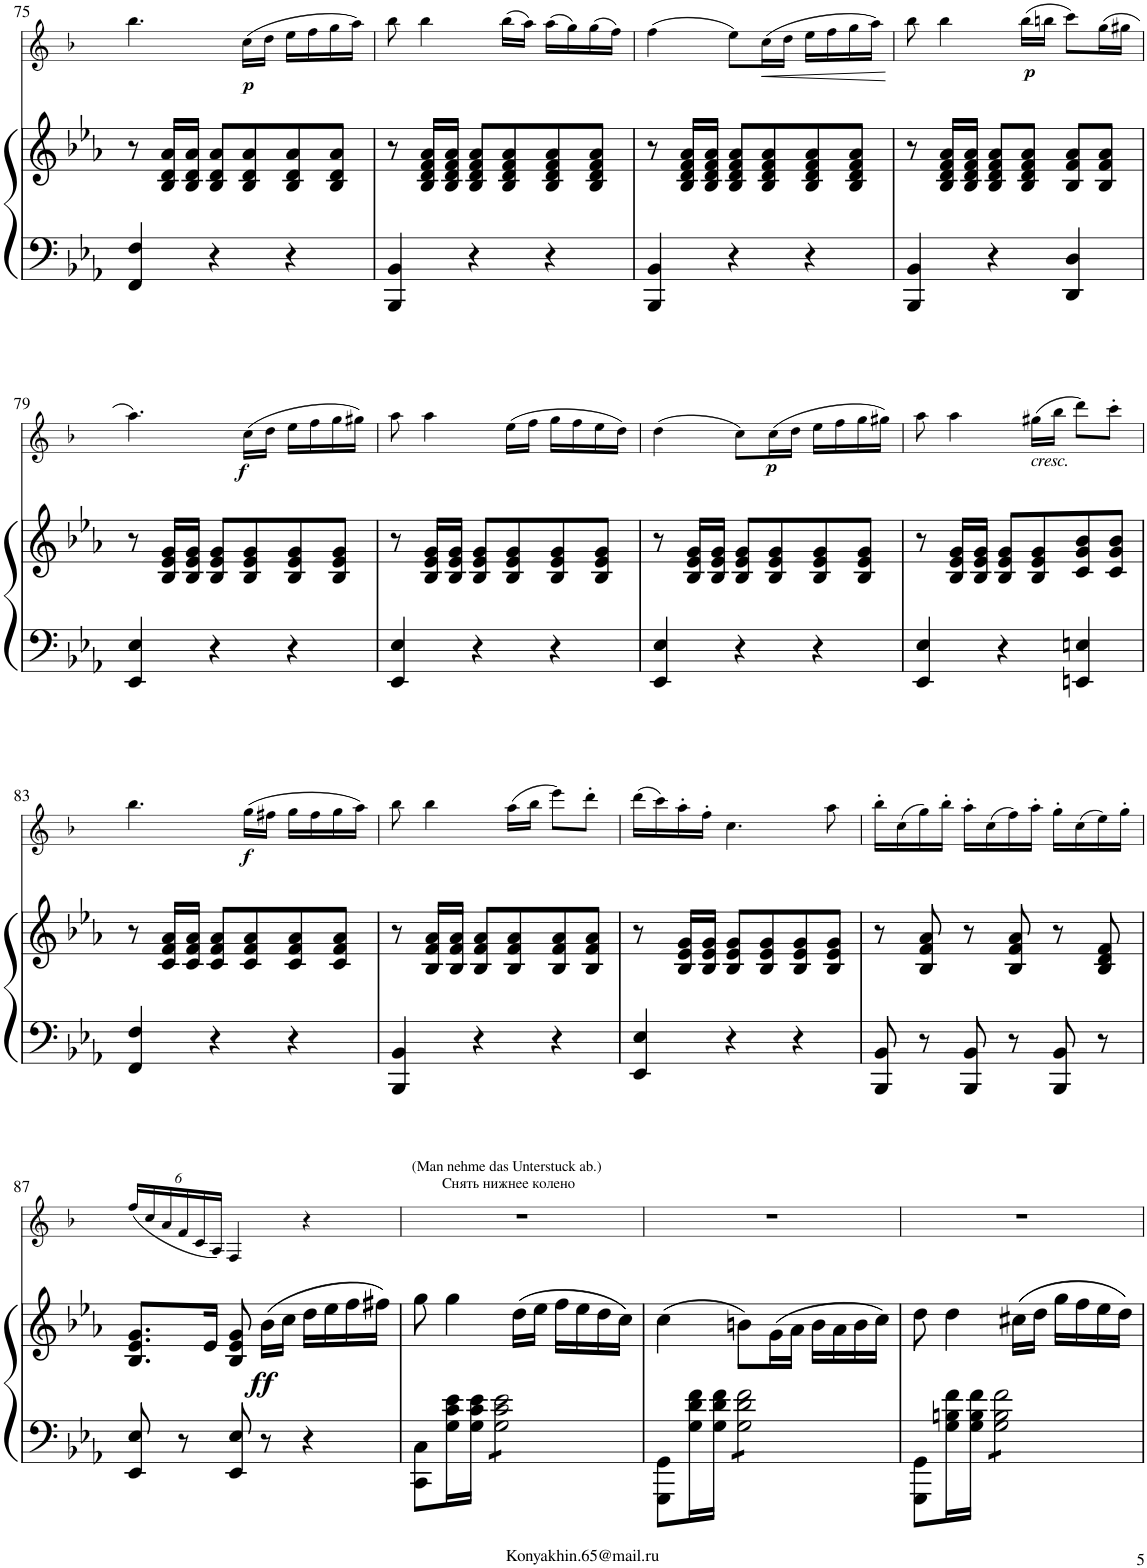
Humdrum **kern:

**kern	**kern	**dynam	**kern	**dynam
*part2	*part2	*part2	*part1	*part1
*staff3	*staff2	*staff2/3	*staff1	*staff1
*I"PIANO	*	*	*I"Clarinette in B   solo	*
*	*	*	*I'Cl	*
!!LO:PB:g=z
*clefF4	*clefG2	*	*clefG2	*
*	*	*	*Trd1c2	*
*k[b-e-a-]	*k[b-e-a-]	*	*k[b-]	*
*M3/4	*M3/4	*	*M3/4	*
=75	=75	=75	=75	=75
4FF/ 4F/	8r	.	4.bb-\	.
.	16B-/ 16d/ 16a-/LL	.	.	.
.	16B-/ 16d/ 16a-/JJ	.	.	.
4r	8B-/ 8d/ 8a-/L	.	.	.
!	!	!	!	!LO:DY:b
.	8B-/ 8d/ 8a-/	.	(16cc\LL	p
.	.	.	16dd\JJ	.
4r	8B-/ 8d/ 8a-/	.	16ee\LL	.
.	.	.	16ff\	.
.	8B-/ 8d/ 8a-/J	.	16gg\	.
.	.	.	16aa\JJ)	.
=76	=76	=76	=76	=76
4BBB-/ 4BB-/	8r	.	8bb-\	.
.	16B-/ 16d/ 16f/ 16a-/LL	.	4bb-\	.
.	16B-/ 16d/ 16f/ 16a-/JJ	.	.	.
4r	8B-/ 8d/ 8f/ 8a-/L	.	.	.
.	8B-/ 8d/ 8f/ 8a-/	.	(16bb-\LL	.
.	.	.	16aa\JJ)	.
4r	8B-/ 8d/ 8f/ 8a-/	.	(16aa\LL	.
.	.	.	16gg\)	.
.	8B-/ 8d/ 8f/ 8a-/J	.	(16gg\	.
.	.	.	16ff\JJ)	.
=77	=77	=77	=77	=77
4BBB-/ 4BB-/	8r	.	(4ff\	.
.	16B-/ 16d/ 16f/ 16a-/LL	.	.	.
.	16B-/ 16d/ 16f/ 16a-/JJ	.	.	.
4r	8B-/ 8d/ 8f/ 8a-/L	.	8ee\L)	.
!	!	!	!	!LO:HP:b
.	8B-/ 8d/ 8f/ 8a-/	.	(16cc\L	<
.	.	.	16dd\JJ	.
4r	8B-/ 8d/ 8f/ 8a-/	.	16ee\LL	.
.	.	.	16ff\	.
.	8B-/ 8d/ 8f/ 8a-/J	.	16gg\	.
.	.	.	16aa\JJ)	.
.	.	.	.	[
=78	=78	=78	=78	=78
4BBB-/ 4BB-/	8r	.	8bb-\	.
.	16B-/ 16d/ 16f/ 16a-/LL	.	4bb-\	.
.	16B-/ 16d/ 16f/ 16a-/JJ	.	.	.
4r	8B-/ 8d/ 8f/ 8a-/L	.	.	.
!	!	!	!	!LO:DY:b
.	8B-/ 8d/ 8f/ 8a-/J	.	(16bb-\LL	p
.	.	.	16bbn\JJ	.
4DD/ 4D/	8B-/ 8f/ 8a-/L	.	8ccc\L)	.
.	8B-/ 8f/ 8a-/J	.	(16gg\L	.
.	.	.	16gg#X\JJ	.
!!LO:LB:g=z
=79	=79	=79	=79	=79
4EE-/ 4E-/	8r	.	4.aa\)	.
.	16B-/ 16e-/ 16g/LL	.	.	.
.	16B-/ 16e-/ 16g/JJ	.	.	.
4r	8B-/ 8e-/ 8g/L	.	.	.
!	!	!	!	!LO:DY:b
.	8B-/ 8e-/ 8g/	.	(16cc\LL	f
.	.	.	16dd\JJ	.
4r	8B-/ 8e-/ 8g/	.	16ee\LL	.
.	.	.	16ff\	.
.	8B-/ 8e-/ 8g/J	.	16gg\	.
.	.	.	16gg#X\JJ)	.
=80	=80	=80	=80	=80
4EE-/ 4E-/	8r	.	8aa\	.
.	16B-/ 16e-/ 16g/LL	.	4aa\	.
.	16B-/ 16e-/ 16g/JJ	.	.	.
4r	8B-/ 8e-/ 8g/L	.	.	.
.	8B-/ 8e-/ 8g/	.	(16ee\LL	.
.	.	.	16ff\JJ	.
4r	8B-/ 8e-/ 8g/	.	16gg\LL	.
.	.	.	16ff\	.
.	8B-/ 8e-/ 8g/J	.	16ee\	.
.	.	.	16dd\JJ)	.
=81	=81	=81	=81	=81
4EE-/ 4E-/	8r	.	(4dd\	.
.	16B-/ 16e-/ 16g/LL	.	.	.
.	16B-/ 16e-/ 16g/JJ	.	.	.
4r	8B-/ 8e-/ 8g/L	.	8cc\L)	.
!	!	!	!	!LO:DY:b
.	8B-/ 8e-/ 8g/	.	(16cc\L	p
.	.	.	16dd\JJ	.
4r	8B-/ 8e-/ 8g/	.	16ee\LL	.
.	.	.	16ff\	.
.	8B-/ 8e-/ 8g/J	.	16gg\	.
.	.	.	16gg#X\JJ)	.
=82	=82	=82	=82	=82
4EE-/ 4E-/	8r	.	8aa\	.
.	16B-/ 16e-/ 16g/LL	.	4aa\	.
.	16B-/ 16e-/ 16g/JJ	.	.	.
4r	8B-/ 8e-/ 8g/L	.	.	.
!	!	!	!LO:TX:b:i:t=cresc.	!
.	8B-/ 8e-/ 8g/	.	(16gg#X\LL	.
.	.	.	16bb-\JJ	.
4EEn/ 4En/	8c/ 8g/ 8b-/	.	8ddd\L)	.
.	8c/ 8g/ 8b-/J	.	8ccc'\J	.
!!LO:LB:g=z
=83	=83	=83	=83	=83
4FF/ 4F/	8r	.	4.bb-\	.
.	16c/ 16f/ 16a-/LL	.	.	.
.	16c/ 16f/ 16a-/JJ	.	.	.
4r	8c/ 8f/ 8a-/L	.	.	.
!	!	!	!	!LO:DY:b
.	8c/ 8f/ 8a-/	.	(16gg\LL	f
.	.	.	16ff#X\JJ	.
4r	8c/ 8f/ 8a-/	.	16gg\LL	.
.	.	.	16ff#\	.
.	8c/ 8f/ 8a-/J	.	16gg\	.
.	.	.	16aa\JJ)	.
=84	=84	=84	=84	=84
4BBB-/ 4BB-/	8r	.	8bb-\	.
.	16B-/ 16f/ 16a-/LL	.	4bb-\	.
.	16B-/ 16f/ 16a-/JJ	.	.	.
4r	8B-/ 8f/ 8a-/L	.	.	.
.	8B-/ 8f/ 8a-/	.	(16aa\LL	.
.	.	.	16bb-\JJ	.
4r	8B-/ 8f/ 8a-/	.	8eee\L)	.
.	8B-/ 8f/ 8a-/J	.	8ddd'\J	.
=85	=85	=85	=85	=85
4EE-/ 4E-/	8r	.	(16ddd\LL	.
.	.	.	16ccc\)	.
.	16B-/ 16e-/ 16g/LL	.	16aa'\	.
.	16B-/ 16e-/ 16g/JJ	.	16ff'\JJ	.
4r	8B-/ 8e-/ 8g/L	.	4.cc\	.
.	8B-/ 8e-/ 8g/	.	.	.
4r	8B-/ 8e-/ 8g/	.	.	.
.	8B-/ 8e-/ 8g/J	.	8aa\	.
=86	=86	=86	=86	=86
8BBB-/ 8BB-/	8r	.	16bb-'\LL	.
.	.	.	(16cc\	.
8r	8B-/ 8f/ 8a-/	.	16gg\)	.
.	.	.	16bb-'\JJ	.
8BBB-/ 8BB-/	8r	.	16aa'\LL	.
.	.	.	(16cc\	.
8r	8B-/ 8f/ 8a-/	.	16ff\)	.
.	.	.	16aa'\JJ	.
8BBB-/ 8BB-/	8r	.	16gg'\LL	.
.	.	.	(16cc\	.
8r	8B-/ 8d/ 8f/	.	16ee\)	.
.	.	.	16gg'\JJ	.
!!LO:LB:g=z
=87	=87	=87	=87	=87
*	*	*	*Xbrackettup	*
8EE-/ 8E-/	8.B-/ 8.e-/ 8.g/L	.	(24ff/LL	.
.	.	.	24cc/	.
.	.	.	24a/	.
8r	.	.	24f/	.
.	.	.	24c/	.
.	16e-/Jk	.	.	.
.	.	.	24A/JJ)	.
8EE-/ 8E-/	8B-/ 8e-/ 8g/	.	4F/	.
!	!	!LO:DY:b	!	!
8r	(16b-\LL	ff	.	.
.	16cc\JJ	.	.	.
4r	16dd\LL	.	4r	.
.	16ee-\	.	.	.
.	16ff\	.	.	.
.	16ff#X\JJ)	.	.	.
=88	=88	=88	=88	=88
!	!	!	!LO:TX:a:t=(Man nehme das Unterstuck ab.)	!
!	!	!	!LO:TX:a:t=Снять нижнее колено	!
8CC\ 8C\L	8gg\	.	2.r	.
16G\ 16c\ 16e-\L	4gg\	.	.	.
16G\ 16c\ 16e-\JJ	.	.	.	.
*tremolo	*	*	*	*
8G\ 8c\ 8e-\L	.	.	.	.
8G\ 8c\ 8e-\	(16dd\LL	.	.	.
.	16ee-\JJ	.	.	.
8G\ 8c\ 8e-\	16ff\LL	.	.	.
.	16ee-\	.	.	.
8G\ 8c\ 8e-\J	16dd\	.	.	.
*Xtremolo	*	*	*	*
.	16cc\JJ)	.	.	.
=89	=89	=89	=89	=89
8GGG\ 8GG\L	(4cc\	.	2.r	.
16G\ 16d\ 16f\L	.	.	.	.
16G\ 16d\ 16f\JJ	.	.	.	.
*tremolo	*	*	*	*
8G\ 8d\ 8f\L	8bn\L)	.	.	.
8G\ 8d\ 8f\	(16g\L	.	.	.
.	16a-\JJ	.	.	.
8G\ 8d\ 8f\	16b\LL	.	.	.
.	16a-\	.	.	.
8G\ 8d\ 8f\J	16b\	.	.	.
*Xtremolo	*	*	*	*
.	16cc\JJ)	.	.	.
=90	=90	=90	=90	=90
8GGG\ 8GG\L	8dd\	.	2.r	.
16G\ 16Bn\ 16f\L	4dd\	.	.	.
16G\ 16B\ 16f\JJ	.	.	.	.
*tremolo	*	*	*	*
8G\ 8B\ 8f\L	.	.	.	.
8G\ 8B\ 8f\	(16cc#X\LL	.	.	.
.	16dd\JJ	.	.	.
8G\ 8B\ 8f\	16gg\LL	.	.	.
.	16ff\	.	.	.
8G\ 8B\ 8f\J	16ee-\	.	.	.
*Xtremolo	*	*	*	*
.	16dd\JJ)	.	.	.
=	=	=	=	=
*-	*-	*-	*-	*-
